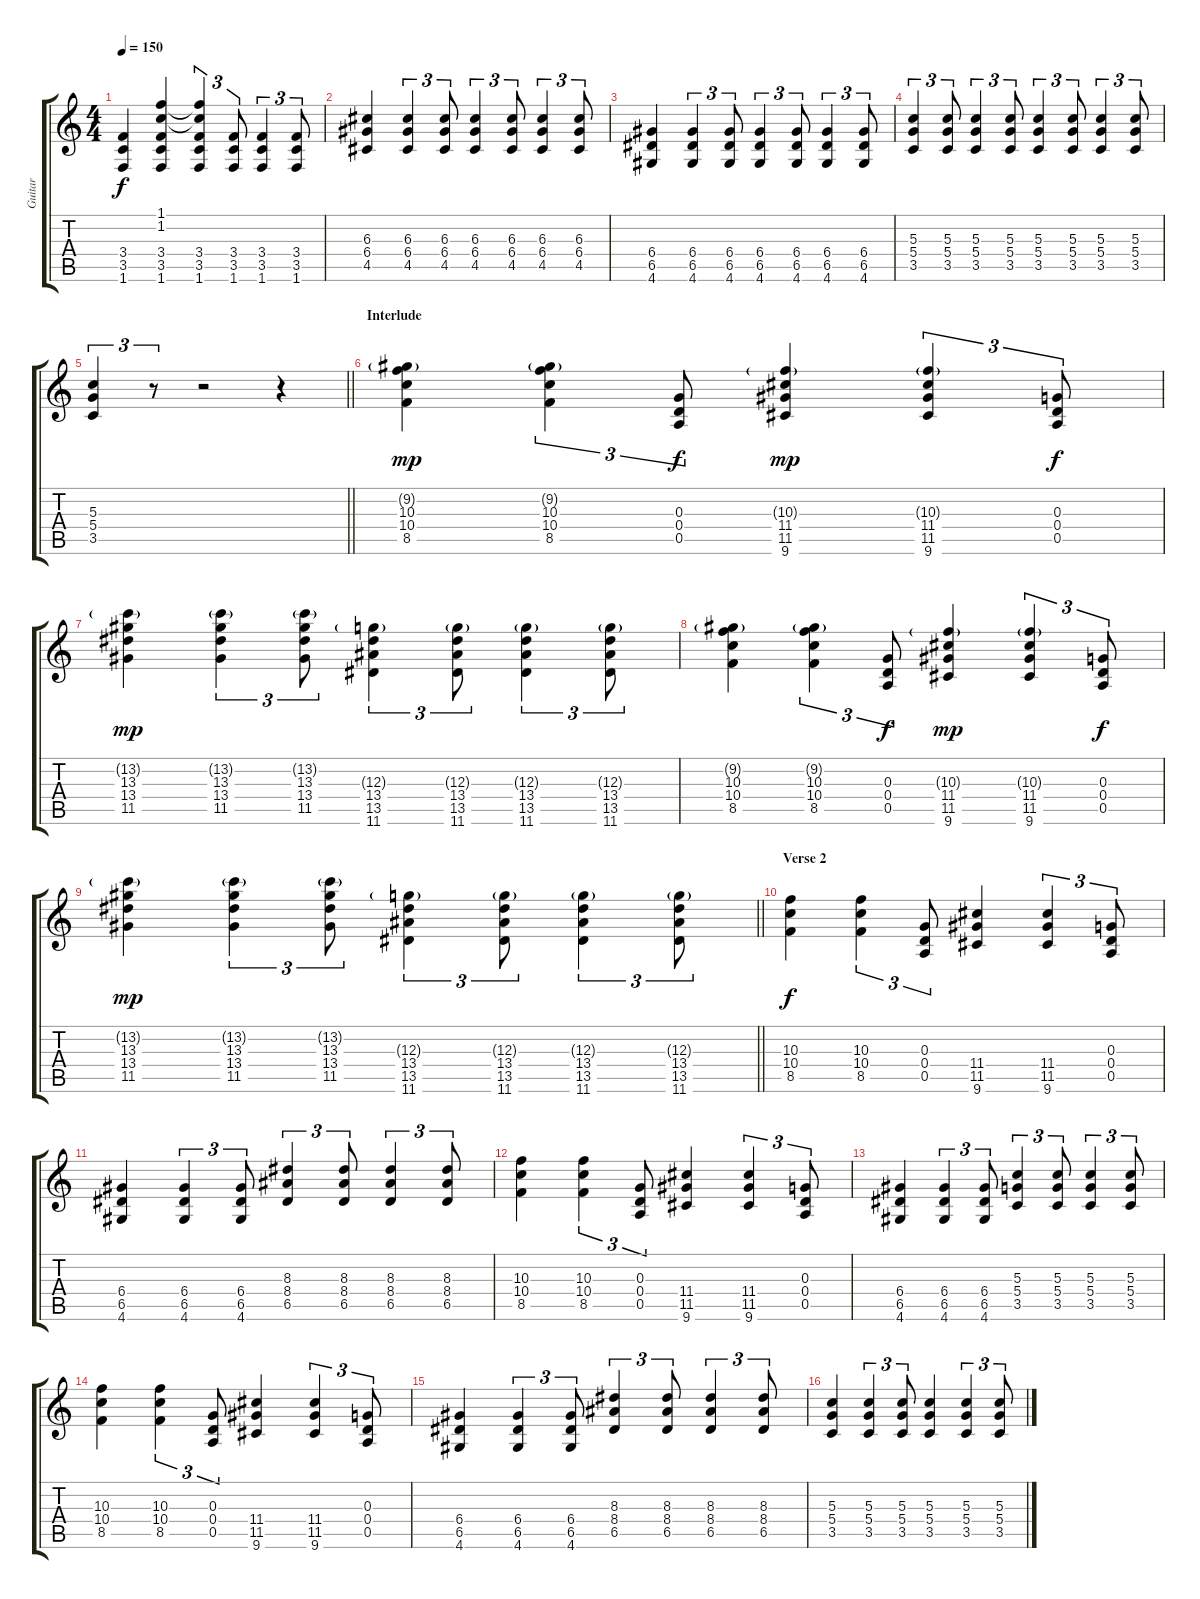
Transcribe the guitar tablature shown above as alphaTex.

\track ("Guitar" "Guitar") {instrument distortionguitar}
\staff {score tabs}
\tuning (E4 B3 G3 D3 A2 E2) {hide}
\ts (4 4)
\tempo 150
\clef g2
\ks c
(3.4 3.5 1.6).4{dy f} (1.1 1.2 3.4 3.5 1.6).4 (1.1{t} 1.2{t} 3.4 3.5 1.6).4{tu (3 2)} (3.4 3.5 1.6).8{tu (3 2)} (3.4 3.5 1.6).4{tu (3 2)} (3.4 3.5 1.6).8{tu (3 2)} |
(6.3 6.4 4.5).4 (6.3 6.4 4.5).4{tu (3 2)} (6.3 6.4 4.5).8{tu (3 2)} (6.3 6.4 4.5).4{tu (3 2)} (6.3 6.4 4.5).8{tu (3 2)} (6.3 6.4 4.5).4{tu (3 2)} (6.3 6.4 4.5).8{tu (3 2)} |
(6.4 6.5 4.6).4 (6.4 6.5 4.6).4{tu (3 2)} (6.4 6.5 4.6).8{tu (3 2)} (6.4 6.5 4.6).4{tu (3 2)} (6.4 6.5 4.6).8{tu (3 2)} (6.4 6.5 4.6).4{tu (3 2)} (6.4 6.5 4.6).8{tu (3 2)} |
(5.3 5.4 3.5).4{tu (3 2)} (5.3 5.4 3.5).8{tu (3 2)} (5.3 5.4 3.5).4{tu (3 2)} (5.3 5.4 3.5).8{tu (3 2)} (5.3 5.4 3.5).4{tu (3 2)} (5.3 5.4 3.5).8{tu (3 2)} (5.3 5.4 3.5).4{tu (3 2)} (5.3 5.4 3.5).8{tu (3 2)} |
\barLineRight lightlight
(5.3 5.4 3.5).4{tu (3 2)} r.8{tu (3 2)} r.2 r.4 |
\section ("" "Interlude")
(9.2{g} 10.3 10.4 8.5).4{dy mp} (9.2{g} 10.3 10.4 8.5).4{tu (3 2)} (0.3 0.4 0.5).8{tu (3 2) dy f} (10.3{g} 11.4 11.5 9.6).4{dy mp} (10.3{g} 11.4 11.5 9.6).4{tu (3 2)} (0.3 0.4 0.5).8{tu (3 2) dy f} |
(13.2{g} 13.3 13.4 11.5).4{dy mp} (13.2{g} 13.3 13.4 11.5).4{tu (3 2)} (13.2{g} 13.3 13.4 11.5).8{tu (3 2)} (12.3{g} 13.4 13.5 11.6).4{tu (3 2)} (12.3{g} 13.4 13.5 11.6).8{tu (3 2)} (12.3{g} 13.4 13.5 11.6).4{tu (3 2)} (12.3{g} 13.4 13.5 11.6).8{tu (3 2)} |
(9.2{g} 10.3 10.4 8.5).4 (9.2{g} 10.3 10.4 8.5).4{tu (3 2)} (0.3 0.4 0.5).8{tu (3 2) dy f} (10.3{g} 11.4 11.5 9.6).4{dy mp} (10.3{g} 11.4 11.5 9.6).4{tu (3 2)} (0.3 0.4 0.5).8{tu (3 2) dy f} |
\barLineRight lightlight
(13.2{g} 13.3 13.4 11.5).4{dy mp} (13.2{g} 13.3 13.4 11.5).4{tu (3 2)} (13.2{g} 13.3 13.4 11.5).8{tu (3 2)} (12.3{g} 13.4 13.5 11.6).4{tu (3 2)} (12.3{g} 13.4 13.5 11.6).8{tu (3 2)} (12.3{g} 13.4 13.5 11.6).4{tu (3 2)} (12.3{g} 13.4 13.5 11.6).8{tu (3 2)} |
\section ("" "Verse 2")
(10.3 10.4 8.5).4{dy f} (10.3 10.4 8.5).4{tu (3 2)} (0.3 0.4 0.5).8{tu (3 2)} (11.4 11.5 9.6).4 (11.4 11.5 9.6).4{tu (3 2)} (0.3 0.4 0.5).8{tu (3 2)} |
(6.4 6.5 4.6).4 (6.4 6.5 4.6).4{tu (3 2)} (6.4 6.5 4.6).8{tu (3 2)} (8.3 8.4 6.5).4{tu (3 2)} (8.3 8.4 6.5).8{tu (3 2)} (8.3 8.4 6.5).4{tu (3 2)} (8.3 8.4 6.5).8{tu (3 2)} |
(10.3 10.4 8.5).4 (10.3 10.4 8.5).4{tu (3 2)} (0.3 0.4 0.5).8{tu (3 2)} (11.4 11.5 9.6).4 (11.4 11.5 9.6).4{tu (3 2)} (0.3 0.4 0.5).8{tu (3 2)} |
(6.4 6.5 4.6).4 (6.4 6.5 4.6).4{tu (3 2)} (6.4 6.5 4.6).8{tu (3 2)} (5.3 5.4 3.5).4{tu (3 2)} (5.3 5.4 3.5).8{tu (3 2)} (5.3 5.4 3.5).4{tu (3 2)} (5.3 5.4 3.5).8{tu (3 2)} |
(10.3 10.4 8.5).4 (10.3 10.4 8.5).4{tu (3 2)} (0.3 0.4 0.5).8{tu (3 2)} (11.4 11.5 9.6).4 (11.4 11.5 9.6).4{tu (3 2)} (0.3 0.4 0.5).8{tu (3 2)} |
(6.4 6.5 4.6).4 (6.4 6.5 4.6).4{tu (3 2)} (6.4 6.5 4.6).8{tu (3 2)} (8.3 8.4 6.5).4{tu (3 2)} (8.3 8.4 6.5).8{tu (3 2)} (8.3 8.4 6.5).4{tu (3 2)} (8.3 8.4 6.5).8{tu (3 2)} |
(5.3 5.4 3.5).4 (5.3 5.4 3.5).4{tu (3 2)} (5.3 5.4 3.5).8{tu (3 2)} (5.3 5.4 3.5).4 (5.3 5.4 3.5).4{tu (3 2)} (5.3 5.4 3.5).8{tu (3 2)}
